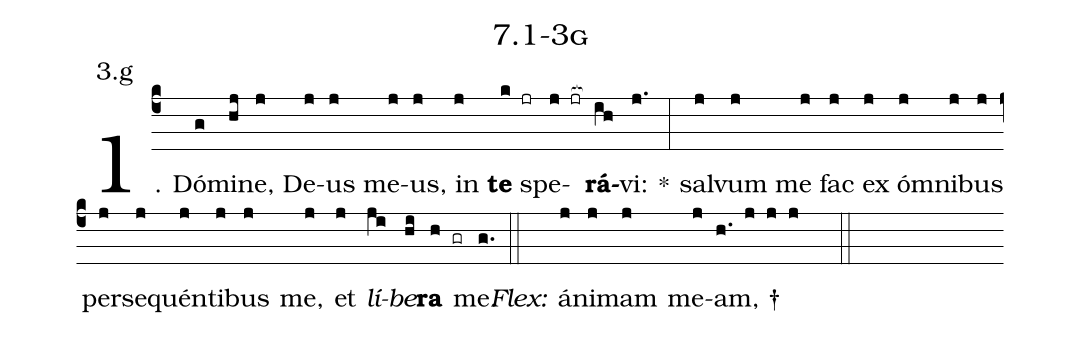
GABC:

name: 7.1-3g;
annotation: 3.g;
%%
(c4)1. Dó(g)mi(hj)ne,(j) De(j)us(j) me(j)us,(j) in(j) <b>te</b>(k jr) spe(j jr[ocb:1{])<b>rá</b>(ih[ocb:0}])vi:(j.) *(:) sal(j)vum(j) me(j) fac(j) ex(j) óm(j)ni(j)bus(j) per(j)se(j)quén(j)ti(j)bus(j) me,(j) et(j) <i>lí</i>(ji)<i>be</i>(hi)<b>ra</b>(h gr) me.(g.) (::)
<i>Flex:</i>()  á(j)ni(j)mam(j) me(j)am, †(h. j j j  ::)
